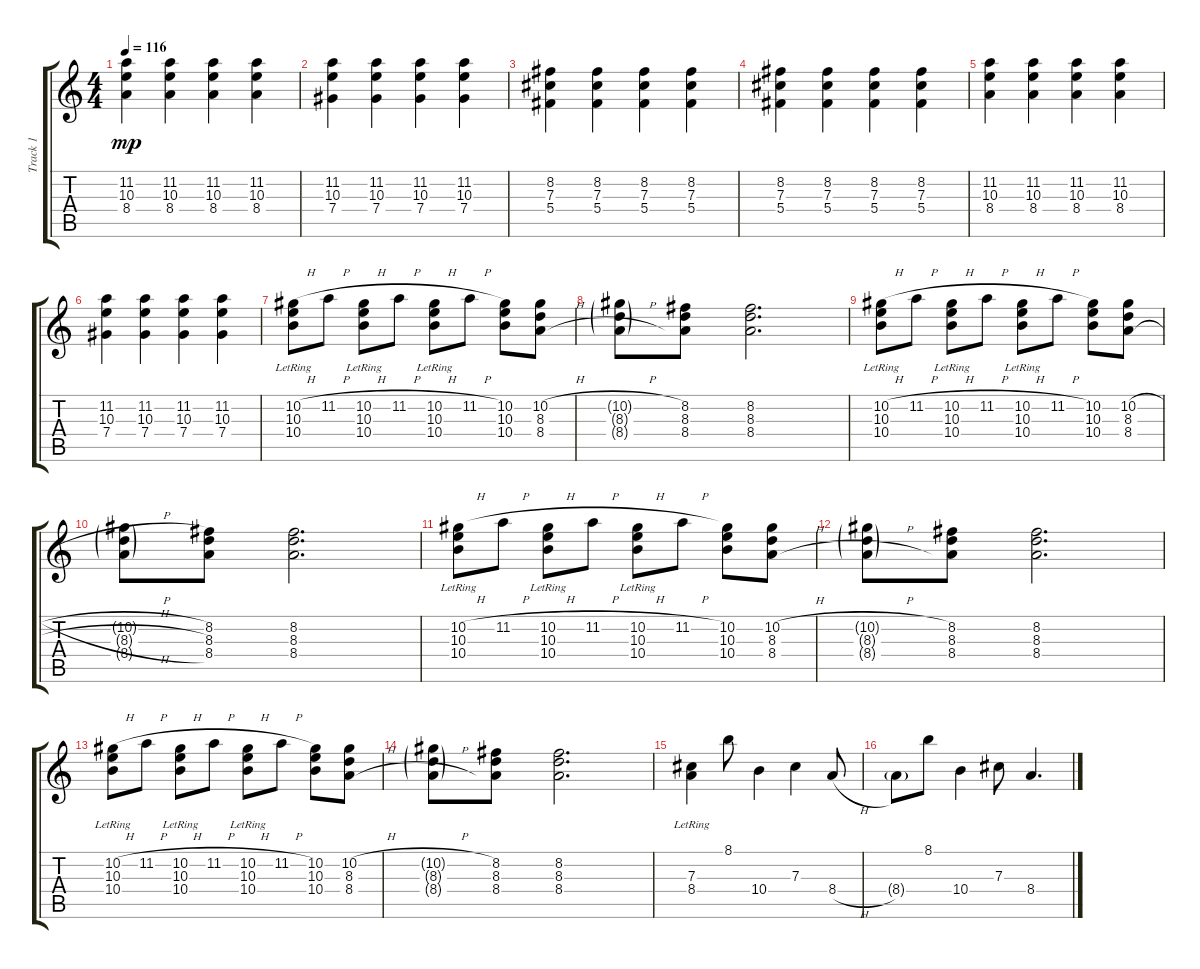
\track ("Track 1" "Track 1") {instrument distortionguitar}
\staff {score tabs}
\tuning (Eb4 Bb3 Gb3 Db3 Ab2 Eb2) {hide}
\ts (4 4)
\tempo 116
\clef g2
\ks c
(11.2 10.3 8.4).4{dy mp} (11.2 10.3 8.4).4 (11.2 10.3 8.4).4 (11.2 10.3 8.4).4 |
(11.2 10.3 7.4).4 (11.2 10.3 7.4).4 (11.2 10.3 7.4).4 (11.2 10.3 7.4).4 |
(8.2 7.3 5.4).4 (8.2 7.3 5.4).4 (8.2 7.3 5.4).4 (8.2 7.3 5.4).4 |
(8.2 7.3 5.4).4 (8.2 7.3 5.4).4 (8.2 7.3 5.4).4 (8.2 7.3 5.4).4 |
(11.2 10.3 8.4).4 (11.2 10.3 8.4).4 (11.2 10.3 8.4).4 (11.2 10.3 8.4).4 |
(11.2 10.3 7.4).4 (11.2 10.3 7.4).4 (11.2 10.3 7.4).4 (11.2 10.3 7.4).4 |
(10.2{h lr} 10.3{lr} 10.4{lr}).8 11.2{h}.8 (10.2{h lr} 10.3{lr} 10.4{lr}).8 11.2{h}.8 (10.2{h} 10.3 10.4{lr}).8 11.2{h}.8 (10.2 10.3 10.4).8 (10.2{h} 8.3{h} 8.4{h}).8 |
(10.2{h g} 8.3{h g} 8.4{h g}).8 (8.2 8.3 8.4).8 (8.2 8.3 8.4).2{d} |
(10.2{h lr} 10.3{lr} 10.4{lr}).8 11.2{h}.8 (10.2{h lr} 10.3{lr} 10.4{lr}).8 11.2{h}.8 (10.2{h} 10.3 10.4{lr}).8 11.2{h}.8 (10.2 10.3 10.4).8 (10.2{h} 8.3{h} 8.4{h}).8 |
(10.2{h g} 8.3{h g} 8.4{h g}).8 (8.2 8.3 8.4).8 (8.2 8.3 8.4).2{d} |
(10.2{h lr} 10.3{lr} 10.4{lr}).8 11.2{h}.8 (10.2{h lr} 10.3{lr} 10.4{lr}).8 11.2{h}.8 (10.2{h} 10.3 10.4{lr}).8 11.2{h}.8 (10.2 10.3 10.4).8 (10.2{h} 8.3{h} 8.4{h}).8 |
(10.2{h g} 8.3{h g} 8.4{h g}).8 (8.2 8.3 8.4).8 (8.2 8.3 8.4).2{d} |
(10.2{h lr} 10.3{lr} 10.4{lr}).8 11.2{h}.8 (10.2{h lr} 10.3{lr} 10.4{lr}).8 11.2{h}.8 (10.2{h} 10.3 10.4{lr}).8 11.2{h}.8 (10.2 10.3 10.4).8 (10.2{h} 8.3{h} 8.4{h}).8 |
(10.2{h g} 8.3{h g} 8.4{h g}).8 (8.2 8.3 8.4).8 (8.2 8.3 8.4).2{d} |
(7.3{lr} 8.4{lr}).4 8.1.8 10.4.4 7.3.4 8.4{h}.8 |
8.4{g}.8 8.1.8 10.4.4 7.3.8 8.4.4{d}
